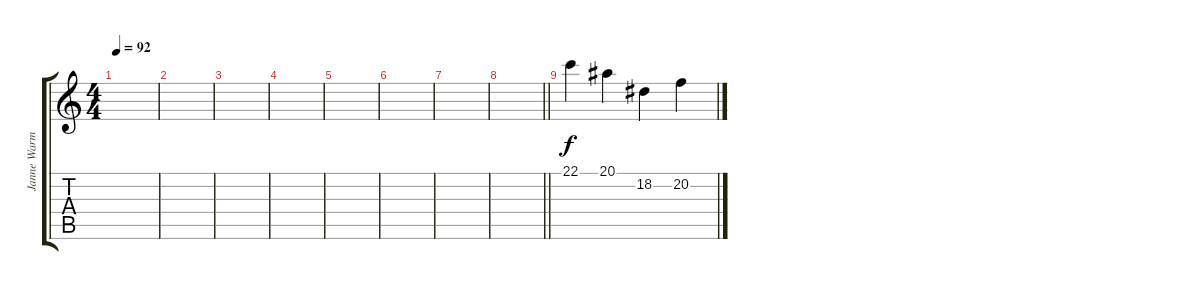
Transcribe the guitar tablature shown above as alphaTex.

\track ("Janne Warman" "Janne Warm") {instrument stringensemble1}
\staff {score tabs}
\tuning (D4 A3 F3 C3 G2 C2) {hide}
\ts (4 4)
\section ("" "")
\tempo 92
\clef g2
\ks c
|
|
|
|
|
|
|
\barLineRight lightlight
|
\section ("" "")
22.1.4 20.1.4 18.2.4 20.2.4
